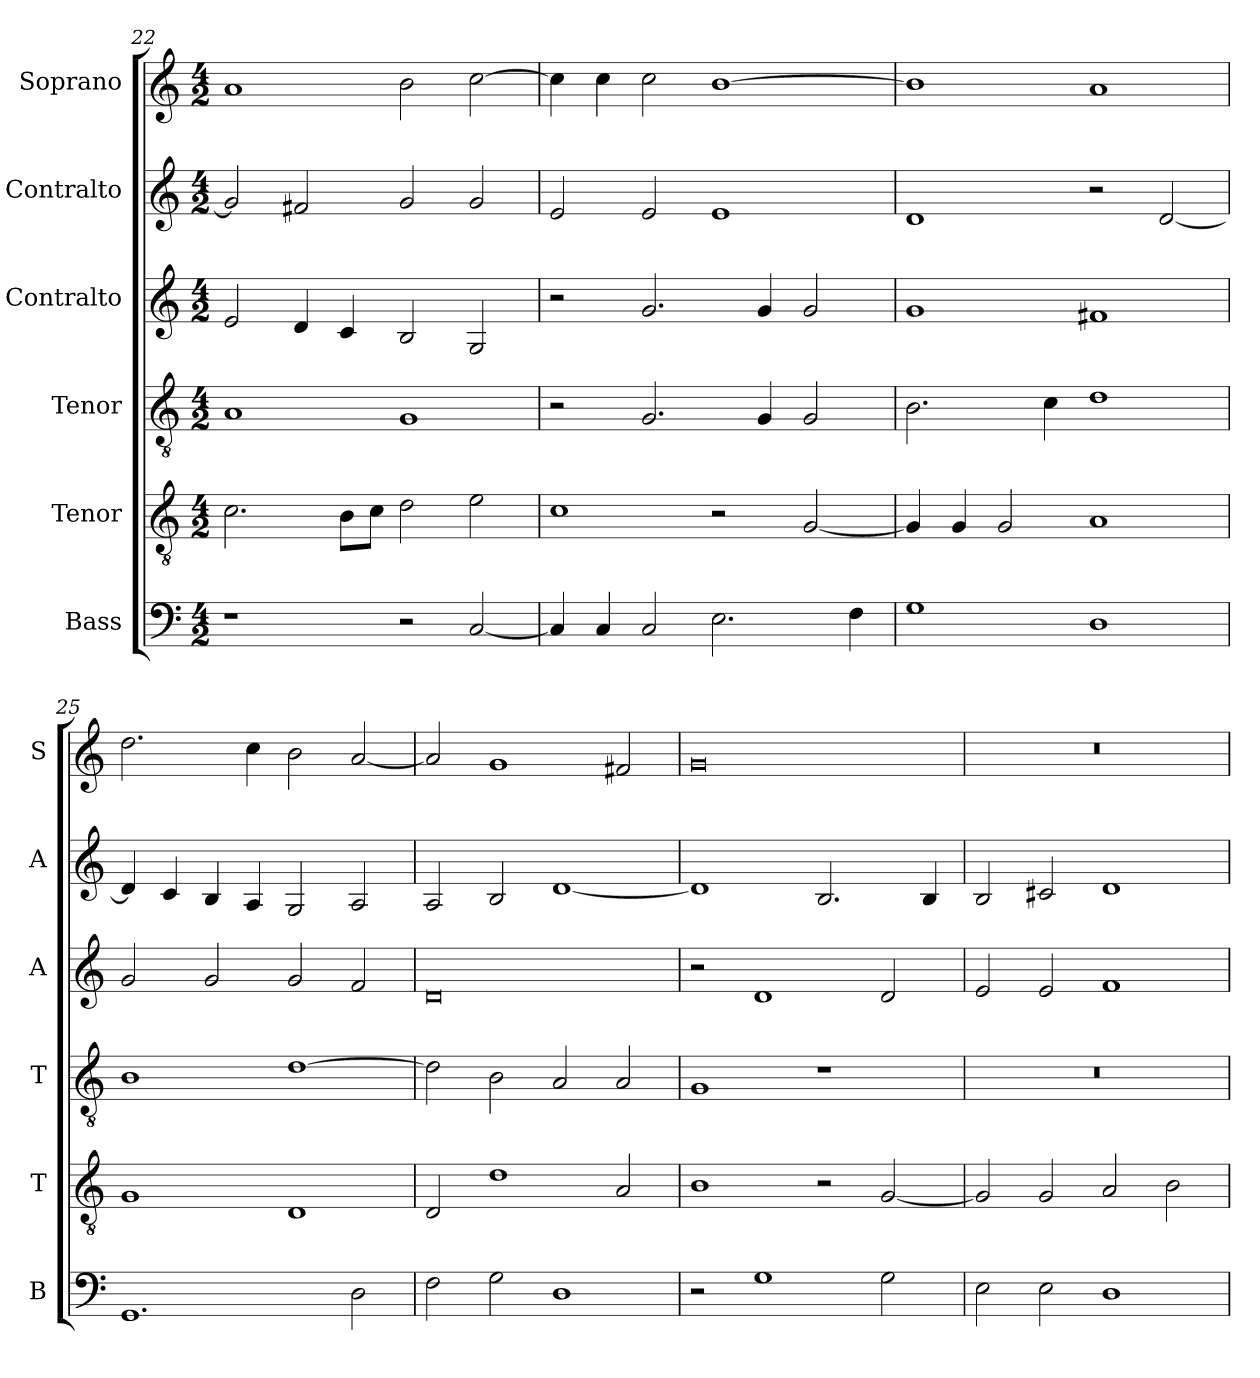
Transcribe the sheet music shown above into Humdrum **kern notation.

**kern	**kern	**kern	**kern	**kern	**kern
*part6	*part5	*part4	*part3	*part2	*part1
*staff6	*staff5	*staff4	*staff3	*staff2	*staff1
*I"Bass	*I"Tenor	*I"Tenor	*I"Contralto	*I"Contralto	*I"Soprano
*I'B	*I'T	*I'T	*I'A	*I'A	*I'S
*clefF4	*clefGv2	*clefGv2	*clefG2	*clefG2	*clefG2
*k[]	*k[]	*k[]	*k[]	*k[]	*k[]
*A:aeo	*A:aeo	*A:aeo	*A:aeo	*A:aeo	*A:aeo
*M4/2	*M4/2	*M4/2	*M4/2	*M4/2	*M4/2
=22	=22	=22	=22	=22	=22
1r	2.c	1A	2e	2g]	1a
.	.	.	4d	2f#X	.
.	8B\L	.	4c	.	.
.	8c\J	.	.	.	.
2r	2d	1G	2B	2g	2b
[2C	2e	.	2G	2g	[2cc
=23	=23	=23	=23	=23	=23
4C]	1c	2r	2r	2e	4cc]
4C	.	.	.	.	4cc
2C	.	2.G	2.g	2e	2cc
2.E	2r	.	.	1e	[1b
.	.	4G	4g	.	.
.	[2G	2G	2g	.	.
4F	.	.	.	.	.
=24	=24	=24	=24	=24	=24
1G	4G]	2.B	1g	1d	1b]
.	4G	.	.	.	.
.	2G	.	.	.	.
.	.	4c	.	.	.
1D	1A	1d	1f#X	2r	1a
.	.	.	.	[2d	.
=25	=25	=25	=25	=25	=25
1.GG	1G	1B	2g	4d]	2.dd
.	.	.	.	4c	.
.	.	.	2g	4B	.
.	.	.	.	4A	4cc
.	1D	[1d	2g	2G	2b
2D	.	.	2f	2A	[2a
=26	=26	=26	=26	=26	=26
2F	2D	2d]	0d	2A	2a]
2G	1d	2B	.	2B	1g
1D	.	2A	.	[1d	.
.	2A	2A	.	.	2f#X
=27	=27	=27	=27	=27	=27
2r	1B	1G	2r	1d]	0g
1G	.	.	1d	.	.
.	2r	1r	.	2.B	.
2G	[2G	.	2d	.	.
.	.	.	.	4B	.
=28	=28	=28	=28	=28	=28
2E	2G]	0r	2e	2B	0r
2E	2G	.	2e	2c#X	.
1D	2A	.	1f	1d	.
.	2B	.	.	.	.
=	=	=	=	=	=
*-	*-	*-	*-	*-	*-
